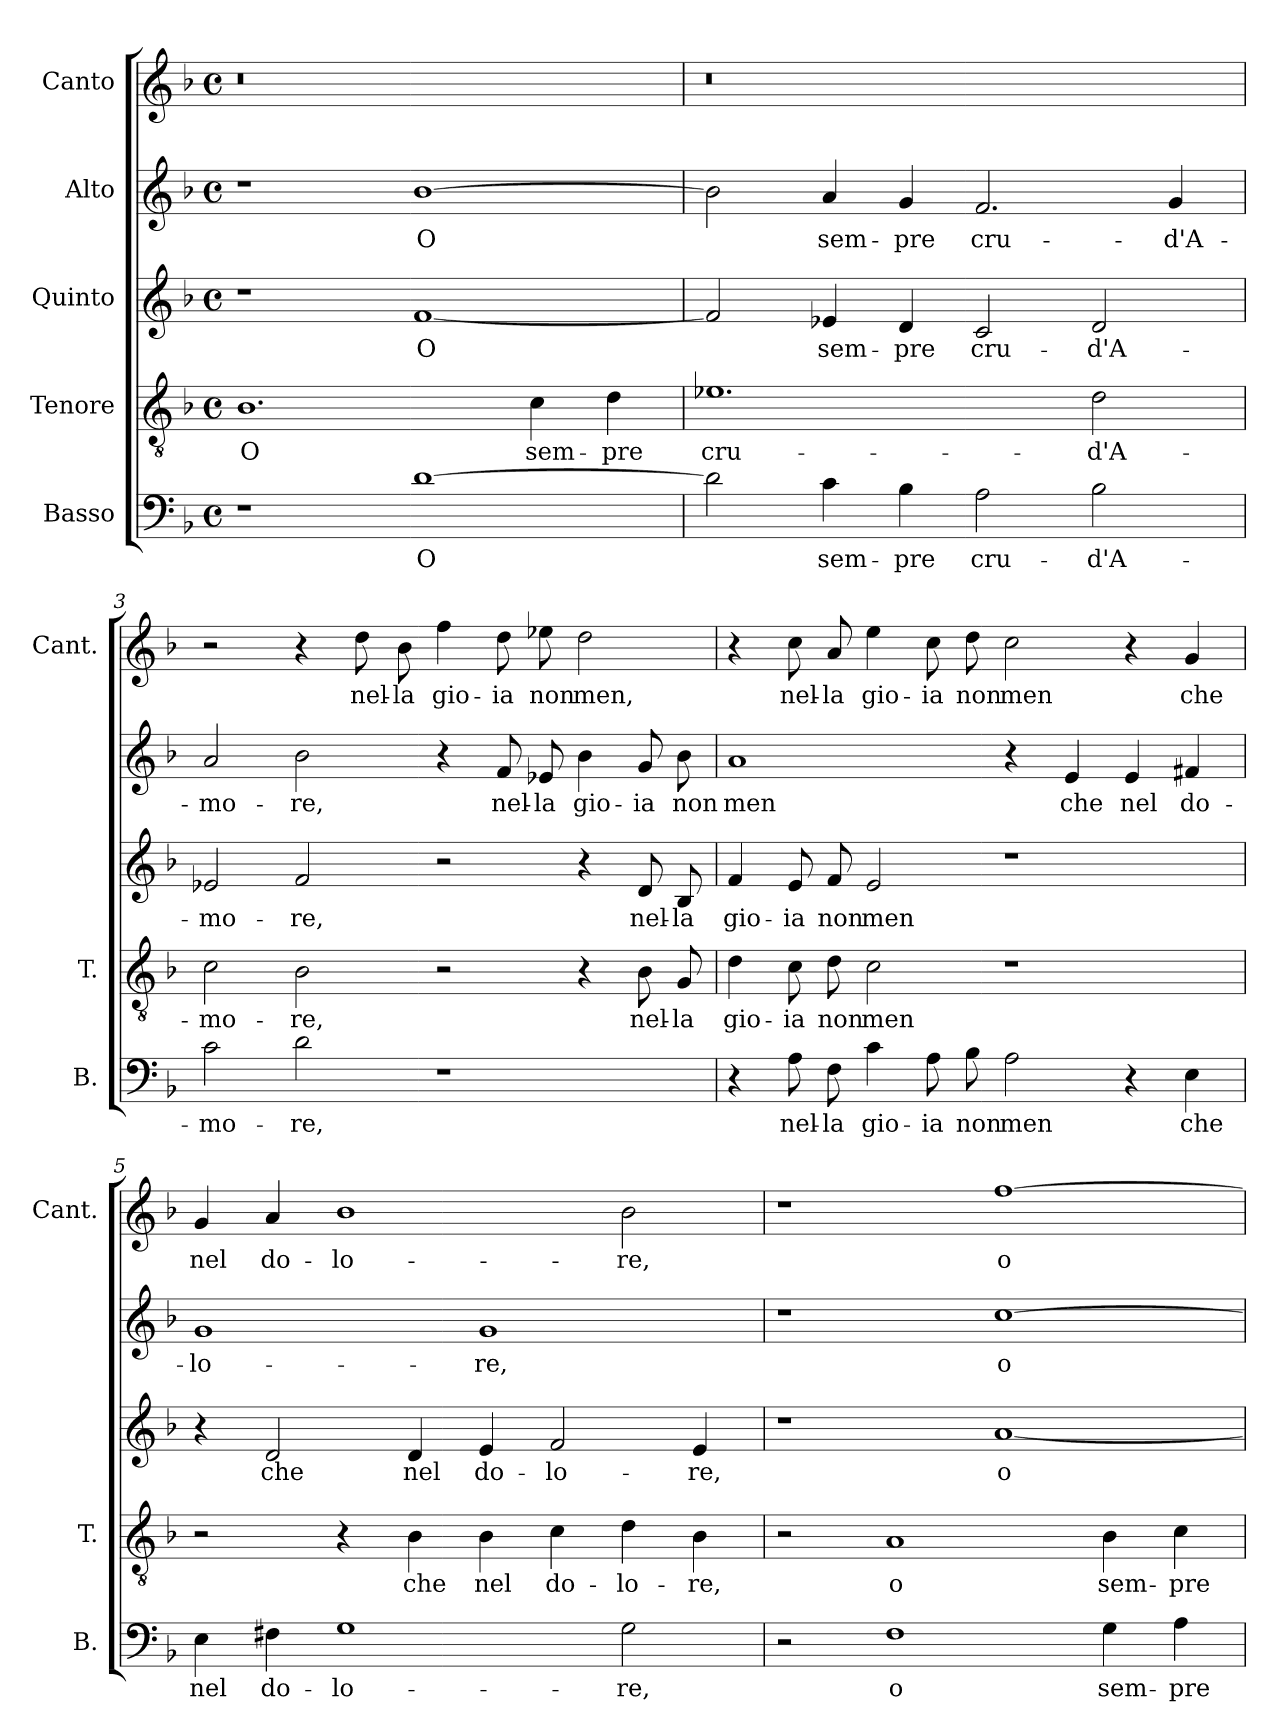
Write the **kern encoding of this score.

**kern	**text	**kern	**text	**kern	**text	**kern	**text	**kern	**text
*part5	*part5	*part4	*part4	*part3	*part3	*part2	*part2	*part1	*part1
*staff5	*staff5	*staff4	*staff4	*staff3	*staff3	*staff2	*staff2	*staff1	*staff1
*I"Basso	*	*I"Tenore	*	*I"Quinto	*	*I"Alto	*	*I"Canto	*
*I'B.	*	*I'T.	*	*	*	*	*	*I'Cant.	*
*clefF4	*	*clefGv2	*	*clefG2	*	*clefG2	*	*clefG2	*
*k[b-]	*	*k[b-]	*	*k[b-]	*	*k[b-]	*	*k[b-]	*
*F:	*	*F:	*	*F:	*	*F:	*	*F:	*
*M4/4	*	*M4/4	*	*M4/4	*	*M4/4	*	*M4/4	*
*met(c)	*	*met(c)	*	*met(c)	*	*met(c)	*	*met(c)	*
=1	=1	=1	=1	=1	=1	=1	=1	=1	=1
!	!	!	!	!	!	!	!	!LO:N:vis=0	!
1r	.	1.B-\	O	1r	.	1r	.	1r	.
[1d\	O	.	.	[1f/	O	[1b-\	O	1ryy	.
.	.	4c\	sem-	.	.	.	.	.	.
.	.	4d\	-pre	.	.	.	.	.	.
=2	=2	=2	=2	=2	=2	=2	=2	=2	=2
!	!	!	!	!	!	!	!	!LO:N:vis=0	!
2d\]	.	1.e-X\	cru-	2f/]	.	2b-\]	.	1r	.
4c\	sem-	.	.	4e-X/	sem-	4a/	sem-	.	.
4B-\	-pre	.	.	4d/	-pre	4g/	-pre	.	.
2A\	cru-	.	.	2c/	cru-	2.f/	cru-	1ryy	.
2B-\	-d'A-	2d\	-d'A-	2d/	-d'A-	.	.	.	.
.	.	.	.	.	.	4g/	-d'A-	.	.
=3	=3	=3	=3	=3	=3	=3	=3	=3	=3
2c\	-mo-	2c\	-mo-	2e-X/	-mo-	2a/	-mo-	2r	.
2d\	-re,	2B-\	-re,	2f/	-re,	2b-\	-re,	4r	.
.	.	.	.	.	.	.	.	8dd\	nel-
.	.	.	.	.	.	.	.	8b-\	-la
1r	.	2r	.	2r	.	4r	.	4ff\	gio-
.	.	.	.	.	.	8f/	nel-	8dd\	-ia
.	.	.	.	.	.	8e-X/	-la	8ee-X\	non
.	.	4r	.	4r	.	4b-\	gio-	2dd\	men,
.	.	8B-\	nel-	8d/	nel-	8g/	-ia	.	.
.	.	8G/	-la	8B-/	-la	8b-\	non	.	.
=4	=4	=4	=4	=4	=4	=4	=4	=4	=4
4r	.	4d\	gio-	4f/	gio-	1a/	men	4r	.
8A\	nel-	8c\	-ia	8e/	-ia	.	.	8cc\	nel-
8F\	-la	8d\	non	8f/	non	.	.	8a/	-la
4c\	gio-	2c\	men	2e/	men	.	.	4ee\	gio-
8A\	-ia	.	.	.	.	.	.	8cc\	-ia
8B-\	non	.	.	.	.	.	.	8dd\	non
2A\	men	1r	.	1r	.	4r	.	2cc\	men
.	.	.	.	.	.	4e/	che	.	.
4r	.	.	.	.	.	4e/	nel	4r	.
4E\	che	.	.	.	.	4f#X/	do-	4g/	che
=5	=5	=5	=5	=5	=5	=5	=5	=5	=5
4E\	nel	2r	.	4r	.	1g/	-lo-	4g/	nel
4F#X\	do-	.	.	2d/	che	.	.	4a/	do-
1G\	-lo-	4r	.	.	.	.	.	1b-\	-lo-
.	.	4B-\	che	4d/	nel	.	.	.	.
.	.	4B-\	nel	4e/	do-	1g/	-re,	.	.
.	.	4c\	do-	2f/	-lo-	.	.	.	.
2G\	-re,	4d\	-lo-	.	.	.	.	2b-\	-re,
.	.	4B-\	-re,	4e/	-re,	.	.	.	.
=6	=6	=6	=6	=6	=6	=6	=6	=6	=6
2r	.	2r	.	1r	.	1r	.	1r	.
1F\	o	1A/	o	.	.	.	.	.	.
.	.	.	.	[1a/	o	[1cc\	o	[1ff\	o
4G\	sem-	4B-\	sem-	.	.	.	.	.	.
4A\	-pre	4c\	-pre	.	.	.	.	.	.
=	=	=	=	=	=	=	=	=	=
*-	*-	*-	*-	*-	*-	*-	*-	*-	*-
